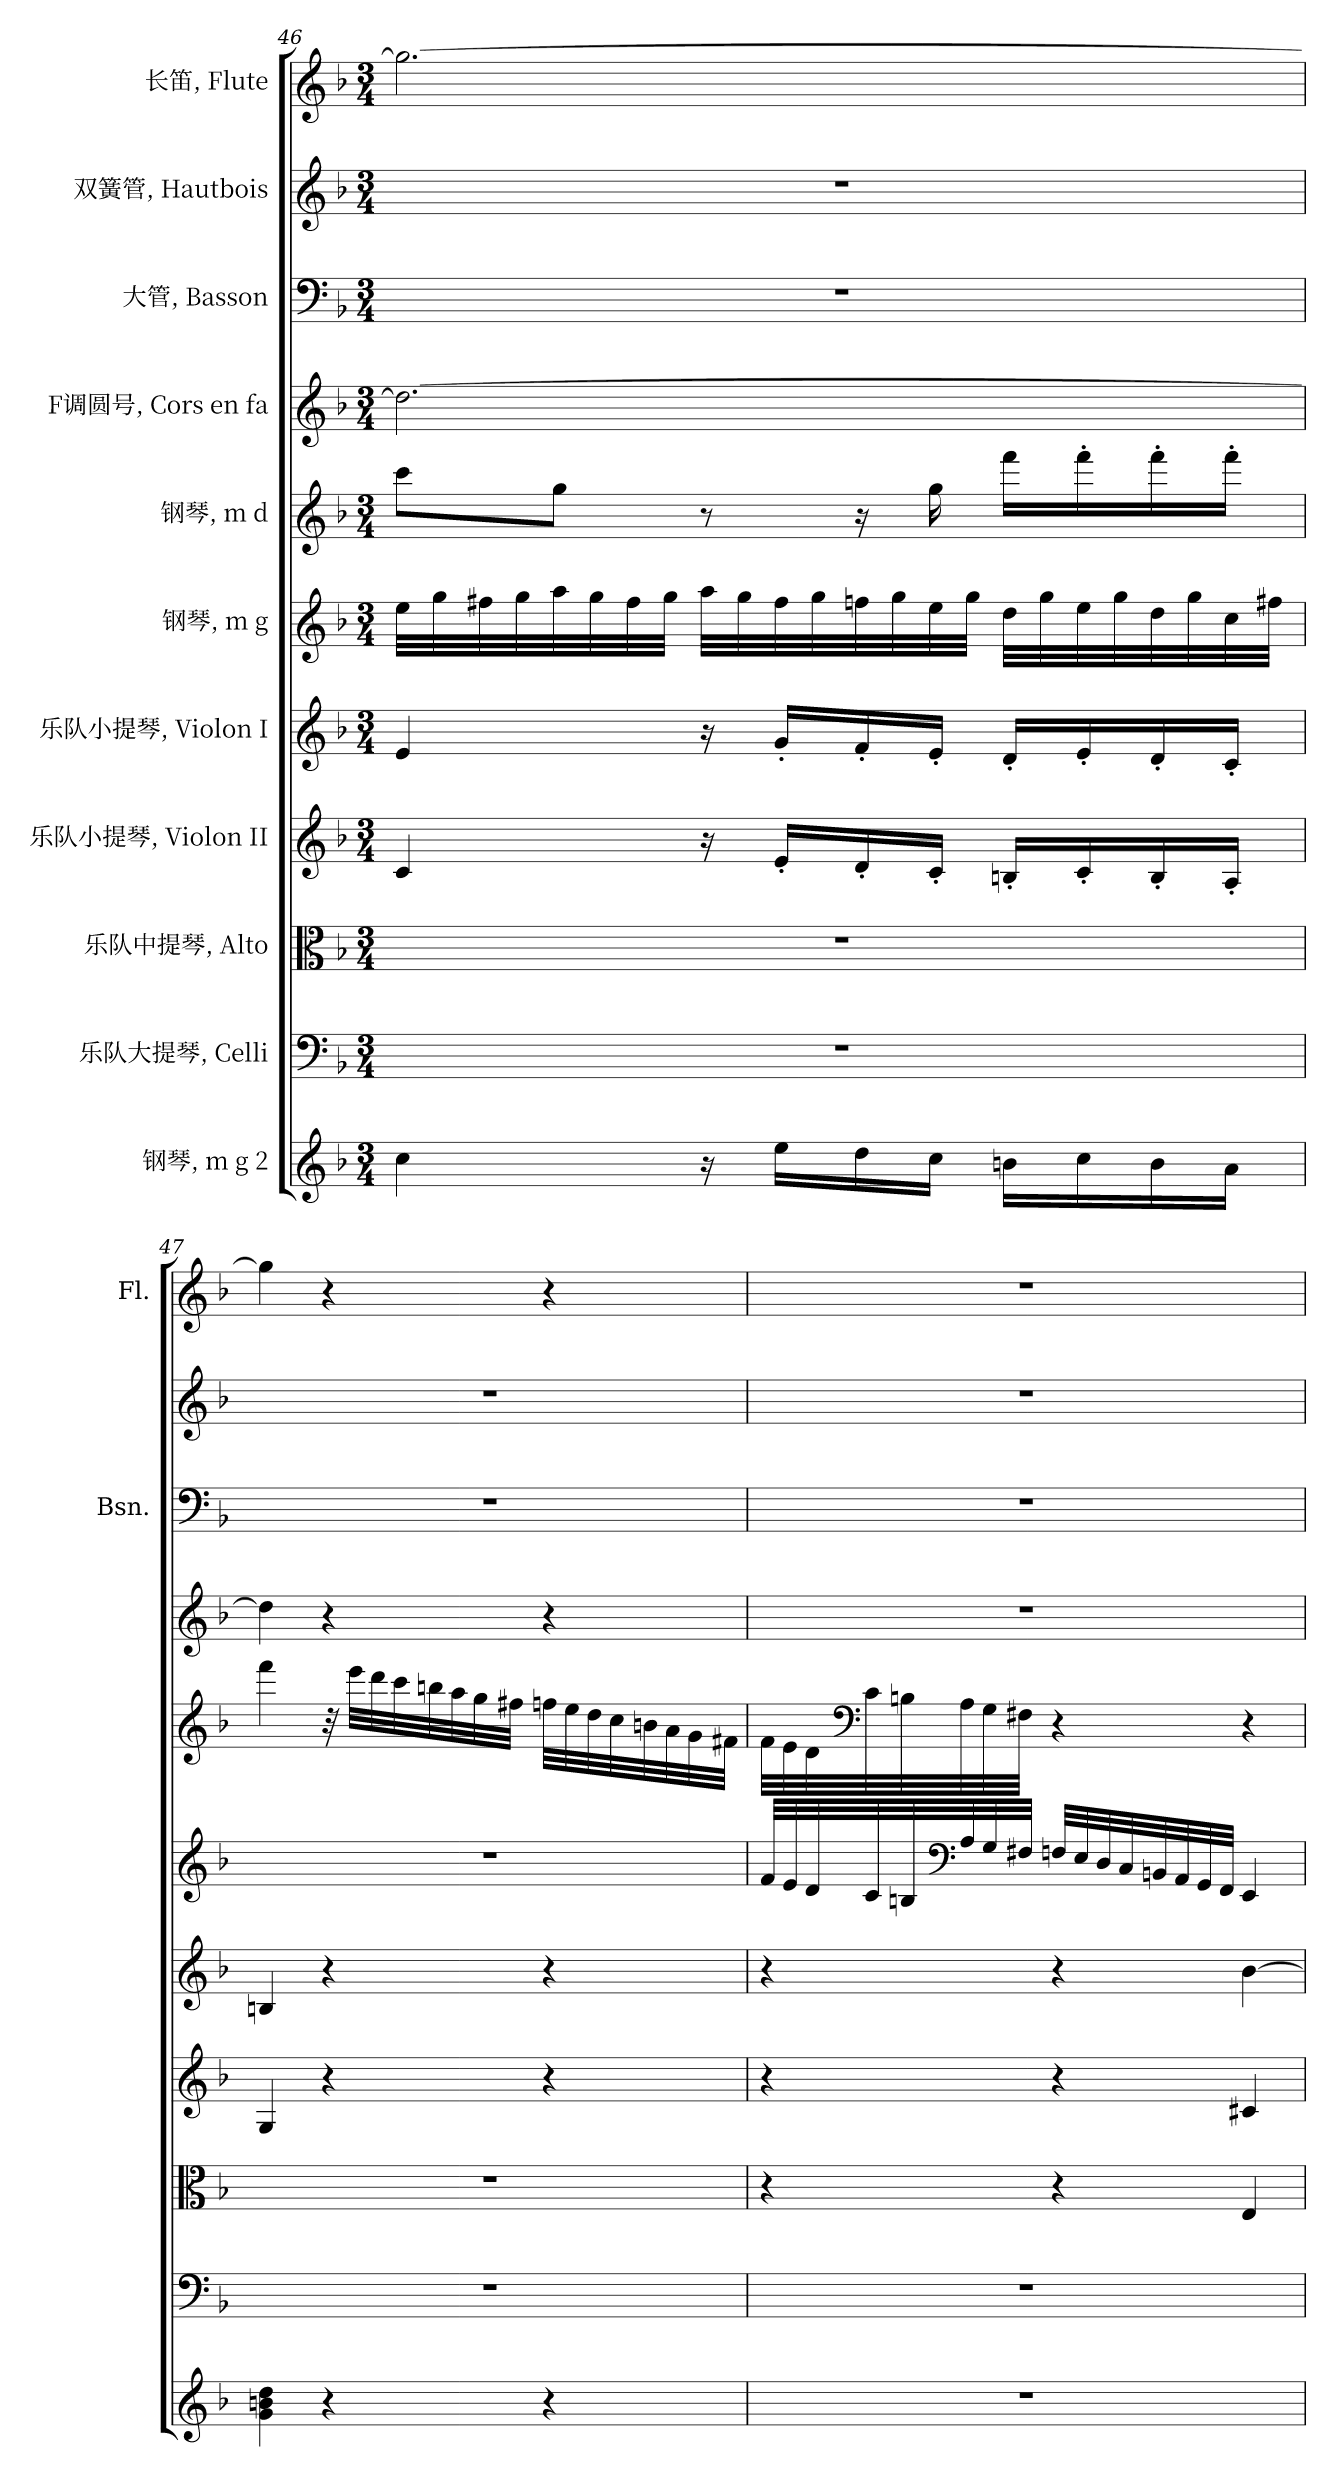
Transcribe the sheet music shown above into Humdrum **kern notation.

**kern	**kern	**kern	**kern	**kern	**kern	**kern	**kern	**kern	**kern	**kern
*part11	*part10	*part9	*part8	*part7	*part6	*part5	*part4	*part3	*part2	*part1
*staff11	*staff10	*staff9	*staff8	*staff7	*staff6	*staff5	*staff4	*staff3	*staff2	*staff1
*I"钢琴, m g 2	*I"乐队大提琴, Celli	*I"乐队中提琴, Alto	*I"乐队小提琴, Violon II	*I"乐队小提琴, Violon I	*I"钢琴, m g	*I"钢琴, m d	*I"F调圆号, Cors en fa	*I"大管, Basson	*I"双簧管, Hautbois	*I"长笛, Flute
*	*	*	*	*	*	*	*	*I'Bsn.	*	*I'Fl.
!!LO:PB:g=z
*clefG2	*clefF4	*clefC3	*clefG2	*clefG2	*clefG2	*clefG2	*clefG2	*clefF4	*clefG2	*clefG2
*	*	*	*	*	*	*	*ITrd4c7	*	*	*
*k[b-]	*k[b-]	*k[b-]	*k[b-]	*k[b-]	*k[b-]	*k[b-]	*k[b-e-]	*k[b-]	*k[b-]	*k[b-]
*M3/4	*M3/4	*M3/4	*M3/4	*M3/4	*M3/4	*M3/4	*M3/4	*M3/4	*M3/4	*M3/4
=46	=46	=46	=46	=46	=46	=46	=46	=46	=46	=46
4cc\	2.r	2.r	4c/	4e/	32ee\LLL	8ccc\L	2.g\_	2.r	2.r	2.gg\_
.	.	.	.	.	32gg\	.	.	.	.	.
.	.	.	.	.	32ff#X\	.	.	.	.	.
.	.	.	.	.	32gg\	.	.	.	.	.
.	.	.	.	.	32aa\	8gg\J	.	.	.	.
.	.	.	.	.	32gg\	.	.	.	.	.
.	.	.	.	.	32ff#\	.	.	.	.	.
.	.	.	.	.	32gg\JJJ	.	.	.	.	.
16r	.	.	16r	16r	32aa\LLL	8r	.	.	.	.
.	.	.	.	.	32gg\	.	.	.	.	.
16ee\LL	.	.	16e'/LL	16g'/LL	32ff#\	.	.	.	.	.
.	.	.	.	.	32gg\	.	.	.	.	.
16dd\	.	.	16d'/	16f'/	32ffn\	16r	.	.	.	.
.	.	.	.	.	32gg\	.	.	.	.	.
16cc\JJ	.	.	16c'/JJ	16e'/JJ	32ee\	16gg\	.	.	.	.
.	.	.	.	.	32gg\JJJ	.	.	.	.	.
16bn\LL	.	.	16Bn'/LL	16d'/LL	32dd\LLL	16fff\LL	.	.	.	.
.	.	.	.	.	32gg\	.	.	.	.	.
16cc\	.	.	16c'/	16e'/	32ee\	16fff'\	.	.	.	.
.	.	.	.	.	32gg\	.	.	.	.	.
16b\	.	.	16B'/	16d'/	32dd\	16fff'\	.	.	.	.
.	.	.	.	.	32gg\	.	.	.	.	.
16a\JJ	.	.	16A'/JJ	16c'/JJ	32cc\	16fff'\JJ	.	.	.	.
.	.	.	.	.	32ff#X\JJJ	.	.	.	.	.
!!LO:PB:g=z
=47	=47	=47	=47	=47	=47	=47	=47	=47	=47	=47
4g\ 4bn\ 4dd\	2.r	2.r	4G/	4Bn/	2.r	4fff\	4g\]	2.r	2.r	4gg\]
4r	.	.	4r	4r	.	32r	4r	.	.	4r
.	.	.	.	.	.	32eee\LLL	.	.	.	.
.	.	.	.	.	.	32ddd\	.	.	.	.
.	.	.	.	.	.	32ccc\	.	.	.	.
.	.	.	.	.	.	32bbn\	.	.	.	.
.	.	.	.	.	.	32aa\	.	.	.	.
.	.	.	.	.	.	32gg\	.	.	.	.
.	.	.	.	.	.	32ff#X\JJJ	.	.	.	.
4r	.	.	4r	4r	.	32ffn\LLL	4r	.	.	4r
.	.	.	.	.	.	32ee\	.	.	.	.
.	.	.	.	.	.	32dd\	.	.	.	.
.	.	.	.	.	.	32cc\	.	.	.	.
.	.	.	.	.	.	32bn\	.	.	.	.
.	.	.	.	.	.	32a\	.	.	.	.
.	.	.	.	.	.	32g\	.	.	.	.
.	.	.	.	.	.	32f#X\JJJ	.	.	.	.
!!LO:PB:g=z
=48	=48	=48	=48	=48	=48	=48	=48	=48	=48	=48
2.r	2.r	4r	4r	4r	32f/LLL	32f\LLL	2.r	2.r	2.r	2.r
.	.	.	.	.	32e/	32e\	.	.	.	.
.	.	.	.	.	32d/	32d\	.	.	.	.
*	*	*	*	*	*	*clefF4	*	*	*	*
.	.	.	.	.	32c/	32c\	.	.	.	.
.	.	.	.	.	32Bn/	32Bn\	.	.	.	.
*	*	*	*	*	*clefF4	*	*	*	*	*
.	.	.	.	.	32A/	32A\	.	.	.	.
.	.	.	.	.	32G/	32G\	.	.	.	.
.	.	.	.	.	32F#X/JJJ	32F#X\JJJ	.	.	.	.
.	.	4r	4r	4r	32Fn/LLL	4r	.	.	.	.
.	.	.	.	.	32E/	.	.	.	.	.
.	.	.	.	.	32D/	.	.	.	.	.
.	.	.	.	.	32C/	.	.	.	.	.
.	.	.	.	.	32BBn/	.	.	.	.	.
.	.	.	.	.	32AA/	.	.	.	.	.
.	.	.	.	.	32GG/	.	.	.	.	.
.	.	.	.	.	32FF/JJJ	.	.	.	.	.
.	.	4E/	4c#X/	[4b-\	4EE/	4r	.	.	.	.
=	=	=	=	=	=	=	=	=	=	=
*-	*-	*-	*-	*-	*-	*-	*-	*-	*-	*-
